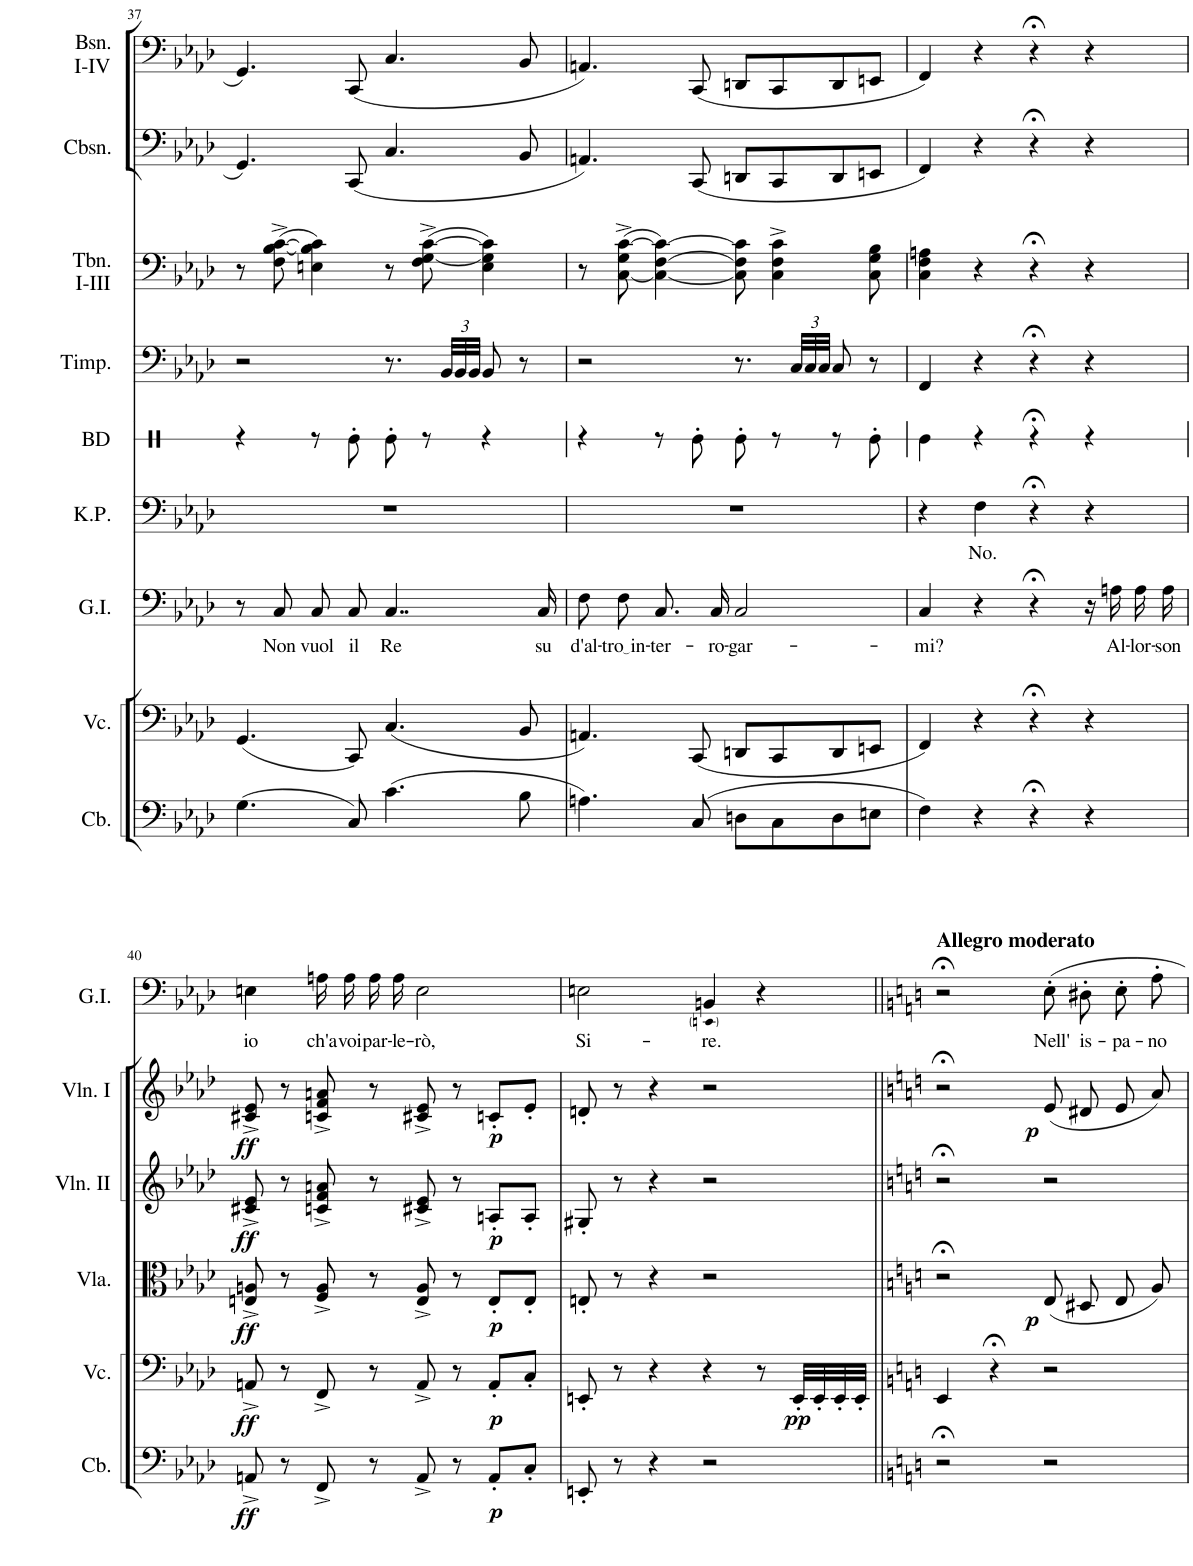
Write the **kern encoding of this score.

**kern	**dynam	**kern	**dynam	**kern	**dynam	**kern	**dynam	**kern	**dynam	**kern	**text	**kern	**text	**kern	**kern	**kern	**kern
*part11	*part11	*part10	*part10	*part9	*part9	*part8	*part8	*part7	*part7	*part6	*part6	*part5	*part5	*part4	*part3	*part2	*part1
*staff11	*staff11	*staff10	*staff10	*staff9	*staff9	*staff8	*staff8	*staff7	*staff7	*staff6	*staff6	*staff5	*staff5	*staff4	*staff3	*staff2	*staff1
*I"Contrabasses	*	*I"Violoncellos	*	*I"Violas	*	*I"Violins II	*	*I"Violins I	*	*I"Grand Inquisitor	*	*I"King Philip	*	*I"Timpani	*I"Trombone I-III	*I"Contrabassoon	*I"Bassoon I-IV
*I'Cb.	*	*I'Vc.	*	*I'Vla.	*	*I'Vln. II	*	*I'Vln. I	*	*I'G.I.	*	*I'K.P.	*	*I'Timp.	*I'Tbn. I-III	*I'Cbsn.	*I'Bsn. I-IV
!!LO:PB:g=z
*clefF4	*	*clefF4	*	*clefC3	*	*clefG2	*	*clefG2	*	*clefF4	*	*clefF4	*	*clefF4	*clefF4	*clefF4	*clefF4
*Trd7c12	*	*	*	*	*	*	*	*	*	*	*	*Trd4c7	*	*	*	*Trd7c12	*
*k[b-e-a-d-]	*	*k[b-e-a-d-]	*	*k[b-e-a-d-]	*	*k[b-e-a-d-]	*	*k[b-e-a-d-]	*	*k[b-e-a-d-]	*	*k[b-e-a-d-]	*	*k[b-e-a-d-]	*k[b-e-a-d-]	*k[b-e-a-d-]	*k[b-e-a-d-]
*M4/4	*	*M4/4	*	*M4/4	*	*M4/4	*	*M4/4	*	*M4/4	*	*M4/4	*	*M4/4	*M4/4	*M4/4	*M4/4
*met(c)	*	*met(c)	*	*met(c)	*	*met(c)	*	*met(c)	*	*met(c)	*	*met(c)	*	*met(c)	*met(c)	*met(c)	*met(c)
=37	=37	=37	=37	=37	=37	=37	=37	=37	=37	=37	=37	=37	=37	=37	=37	=37	=37
(4.G\	.	(4.GG/	.	1r	.	1r	.	1r	.	8r	.	1r	.	2r	8r	4.GG/	4.GG/
!	!	!	!	!	!	!	!	!	!	!	!LO:LY:b	!	!	!	!	!	!
.	.	.	.	.	.	.	.	.	.	8C/	Non	.	.	.	(8F\^ [8B-\^ [8c\^	.	.
!	!	!	!	!	!	!	!	!	!	!	!LO:LY:b	!	!	!	!	!	!
.	.	.	.	.	.	.	.	.	.	8C/L	vuol	.	.	.	4En\ 4B-\] 4c\])	.	.
!	!	!	!	!	!	!	!	!	!	!	!LO:LY:b	!	!	!	!	!	!
8C/)	.	8CC/)	.	.	.	.	.	.	.	8C/J	il	.	.	.	.	(8CC/	(8CC/
!	!	!	!	!	!	!	!	!	!	!	!LO:LY:b	!	!	!	!	!	!
(4.c\	.	(4.C/	.	.	.	.	.	.	.	4..C/	Re	.	.	8.r	8r	4.C/	4.C/
.	.	.	.	.	.	.	.	.	.	.	.	.	.	.	(8F\^ [8G\^ [8c\^	.	.
*	*	*	*	*	*	*	*	*	*	*	*	*	*	*Xbrackettup	*	*	*
.	.	.	.	.	.	.	.	.	.	.	.	.	.	48BB-/LLL	.	.	.
.	.	.	.	.	.	.	.	.	.	.	.	.	.	48BB-/	.	.	.
.	.	.	.	.	.	.	.	.	.	.	.	.	.	48BB-/JJJ	.	.	.
.	.	.	.	.	.	.	.	.	.	.	.	.	.	8BB-/	4E\ 4G\] 4c\])	.	.
8B-\	.	8BB-/	.	.	.	.	.	.	.	.	.	.	.	8r	.	8BB-/	8BB-/
!	!	!	!	!	!	!	!	!	!	!	!LO:LY:b	!	!	!	!	!	!
.	.	.	.	.	.	.	.	.	.	16C/	su	.	.	.	.	.	.
=38	=38	=38	=38	=38	=38	=38	=38	=38	=38	=38	=38	=38	=38	=38	=38	=38	=38
!	!	!	!	!	!	!	!	!	!	!	!LO:LY:b	!	!	!	!	!	!
4.An\)	.	4.AAn/)	.	1r	.	1r	.	1r	.	8F\L	d'al-	1r	.	2r	8r	4.AAn/)	4.AAn/)
!	!	!	!	!	!	!	!	!	!	!	!LO:LY:b	!	!	!	!	!	!
.	.	.	.	.	.	.	.	.	.	8F\J	tro in	.	.	.	([8C\^ 8G\^ [8c\^	.	.
!	!	!	!	!	!	!	!	!	!	!	!LO:LY:b	!	!	!	!	!	!
.	.	.	.	.	.	.	.	.	.	8.C/L	-ter-	.	.	.	4C\_ [4F\ 4c\_)	.	.
(8C/	.	(8CC/	.	.	.	.	.	.	.	.	.	.	.	.	.	(8CC/	(8CC/
!	!	!	!	!	!	!	!	!	!	!	!LO:LY:b	!	!	!	!	!	!
.	.	.	.	.	.	.	.	.	.	16C/Jk	-ro-	.	.	.	.	.	.
!	!	!	!	!	!	!	!	!	!	!	!LO:LY:b	!	!	!	!	!	!
8Dn\L	.	8DDn/L	.	.	.	.	.	.	.	2C/	-gar-	.	.	8.r	8C\] 8F\] 8c\]	8DDn/L	8DDn/L
8C\	.	8CC/	.	.	.	.	.	.	.	.	.	.	.	.	4C\^ 4F\^ 4c\^	8CC/	8CC/
.	.	.	.	.	.	.	.	.	.	.	.	.	.	48C/LLL	.	.	.
.	.	.	.	.	.	.	.	.	.	.	.	.	.	48C/	.	.	.
.	.	.	.	.	.	.	.	.	.	.	.	.	.	48C/JJJ	.	.	.
8D\	.	8DD/	.	.	.	.	.	.	.	.	.	.	.	8C/	.	8DD/	8DD/
8En\J	.	8EEn/J	.	.	.	.	.	.	.	.	.	.	.	8r	8C\ 8G\ 8B-\	8EEn/J	8EEn/J
=39	=39	=39	=39	=39	=39	=39	=39	=39	=39	=39	=39	=39	=39	=39	=39	=39	=39
!	!	!	!	!	!	!	!	!	!	!	!LO:LY:b	!	!	!	!	!	!
4F\)	.	4FF/)	.	1r	.	1r	.	1r	.	4C/	-mi?	4r	.	4FF/	4C\ 4F\ 4An\	4FF/)	4FF/)
!	!	!	!	!	!	!	!	!	!	!	!	!	!LO:LY:b	!	!	!	!
4r	.	4r	.	.	.	.	.	.	.	4r	.	4F\	No.	4r	4r	4r	4r
4r;<	.	4r;<	.	.	.	.	.	.	.	4r;<	.	4r;<	.	4r;<	4r;<	4r;<	4r;<
4r	.	4r	.	.	.	.	.	.	.	16r	.	4r	.	4r	4r	4r	4r
!	!	!	!	!	!	!	!	!	!	!	!LO:LY:b	!	!	!	!	!	!
.	.	.	.	.	.	.	.	.	.	16An\LL	Al-	.	.	.	.	.	.
!	!	!	!	!	!	!	!	!	!	!	!LO:LY:b	!	!	!	!	!	!
.	.	.	.	.	.	.	.	.	.	16A\	-lor-	.	.	.	.	.	.
!	!	!	!	!	!	!	!	!	!	!	!LO:LY:b	!	!	!	!	!	!
.	.	.	.	.	.	.	.	.	.	16A\JJ	-son	.	.	.	.	.	.
!!LO:LB:g=z
=40	=40	=40	=40	=40	=40	=40	=40	=40	=40	=40	=40	=40	=40	=40	=40	=40	=40
!	!LO:DY:b	!	!LO:DY:b	!	!LO:DY:b	!	!LO:DY:b	!	!LO:DY:b	!	!LO:LY:b	!	!	!	!	!	!
8AAn^/	ff	8AAn^/	ff	8En/^ 8An/^	ff	8c#X/^ 8e-/^	ff	8c#X/^ 8e-/^	ff	4En\	io	1r	.	1r	1r	1r	1r
8r	.	8r	.	8r	.	8r	.	8r	.	.	.	.	.	.	.	.	.
!	!	!	!	!	!	!	!	!	!	!	!LO:LY:b	!	!	!	!	!	!
8FF^/	.	8FF^/	.	8F/^ 8A/^	.	8cn/^ 8f/^ 8an/^	.	8cn/^ 8f/^ 8an/^	.	16An\LL	ch'a	.	.	.	.	.	.
!	!	!	!	!	!	!	!	!	!	!	!LO:LY:b	!	!	!	!	!	!
.	.	.	.	.	.	.	.	.	.	16A\J	voi	.	.	.	.	.	.
!	!	!	!	!	!	!	!	!	!	!	!LO:LY:b	!	!	!	!	!	!
8r	.	8r	.	8r	.	8r	.	8r	.	16A\L	par-	.	.	.	.	.	.
!	!	!	!	!	!	!	!	!	!	!	!LO:LY:b	!	!	!	!	!	!
.	.	.	.	.	.	.	.	.	.	16A\JJ	-le-	.	.	.	.	.	.
!	!	!	!	!	!	!	!	!	!	!	!LO:LY:b	!	!	!	!	!	!
8AA^/	.	8AA^/	.	8E/^ 8A/^	.	8c#X/^ 8e-/^	.	8c#X/^ 8e-/^	.	2E\	-rò,	.	.	.	.	.	.
8r	.	8r	.	8r	.	8r	.	8r	.	.	.	.	.	.	.	.	.
!	!LO:DY:b	!	!LO:DY:b	!	!LO:DY:b	!	!LO:DY:b	!	!LO:DY:b	!	!	!	!	!	!	!	!
8AA'/L	p	8AA'/L	p	8E'/L	p	8An'/L	p	8cn'/L	p	.	.	.	.	.	.	.	.
8C'/J	.	8C'/J	.	8E'/J	.	8A'/J	.	8e-'/J	.	.	.	.	.	.	.	.	.
=41	=41	=41	=41	=41	=41	=41	=41	=41	=41	=41	=41	=41	=41	=41	=41	=41	=41
!	!	!	!	!	!	!	!	!	!	!	!LO:LY:b	!	!	!	!	!	!
*	*	*	*	*	*	*	*	*	*	*^	*	*	*	*	*	*	*
8EEn'/	.	8EEn'/	.	8En'/	.	8G#X'/	.	8dn'/	.	2En\	2ryy	Si-	1r	.	1r	1r	1r	1r
8r	.	8r	.	8r	.	8r	.	8r	.	.	.	.	.	.	.	.	.	.
4r	.	4r	.	4r	.	4r	.	4r	.	.	.	.	.	.	.	.	.	.
!	!	!	!	!	!	!	!	!	!	!	!	!LO:LY:b	!	!	!	!	!	!
2r	.	4r	.	2r	.	2r	.	2r	.	4BBn/	4EEn	-re.	.	.	.	.	.	.
.	.	8r	.	.	.	.	.	.	.	4r	4ryy	.	.	.	.	.	.	.
!	!	!	!LO:DY:b	!	!	!	!	!	!	!	!	!	!	!	!	!	!	!
.	.	32EE'/LLL	pp	.	.	.	.	.	.	.	.	.	.	.	.	.	.	.
.	.	32EE'/	.	.	.	.	.	.	.	.	.	.	.	.	.	.	.	.
.	.	32EE'/	.	.	.	.	.	.	.	.	.	.	.	.	.	.	.	.
.	.	32EE'/JJJ	.	.	.	.	.	.	.	.	.	.	.	.	.	.	.	.
*	*	*	*	*	*	*	*	*	*	*v	*v	*	*	*	*	*	*	*
=42||	=42||	=42||	=42||	=42||	=42||	=42||	=42||	=42||	=42||	=42||	=42||	=42||	=42||	=42||	=42||	=42||	=42||
*k[]	*	*k[]	*	*k[]	*	*k[]	*	*k[]	*	*k[]	*	*k[]	*	*k[]	*k[]	*k[]	*k[]
2r;<	.	4EE/	.	2r;<	.	2r;<	.	2r;<	.	2r;<	.	1r	.	1r	1r	1r	2r;<
.	.	4r;<	.	.	.	.	.	.	.	.	.	.	.	.	.	.	.
!	!	!	!	!	!LO:DY:b	!	!	!	!LO:DY:b	!	!LO:LY:b	!	!	!	!	!	!
2r	.	2r	.	(8E/	p	2r	.	(8e/	p	8E'\L	Nell'	.	.	.	.	.	2r
!	!	!	!	!	!	!	!	!	!	!	!LO:LY:b	!	!	!	!	!	!
.	.	.	.	8D#X/	.	.	.	8d#X/	.	8D#X'\J	is-	.	.	.	.	.	.
!	!	!	!	!	!	!	!	!	!	!	!LO:LY:b	!	!	!	!	!	!
.	.	.	.	8E/	.	.	.	8e/	.	8E'\L	-pa-	.	.	.	.	.	.
!	!	!	!	!	!	!	!	!	!	!	!LO:LY:b	!	!	!	!	!	!
.	.	.	.	8A/)	.	.	.	8a/)	.	8A'\J	-no	.	.	.	.	.	.
=	=	=	=	=	=	=	=	=	=	=	=	=	=	=	=	=	=
*-	*-	*-	*-	*-	*-	*-	*-	*-	*-	*-	*-	*-	*-	*-	*-	*-	*-
